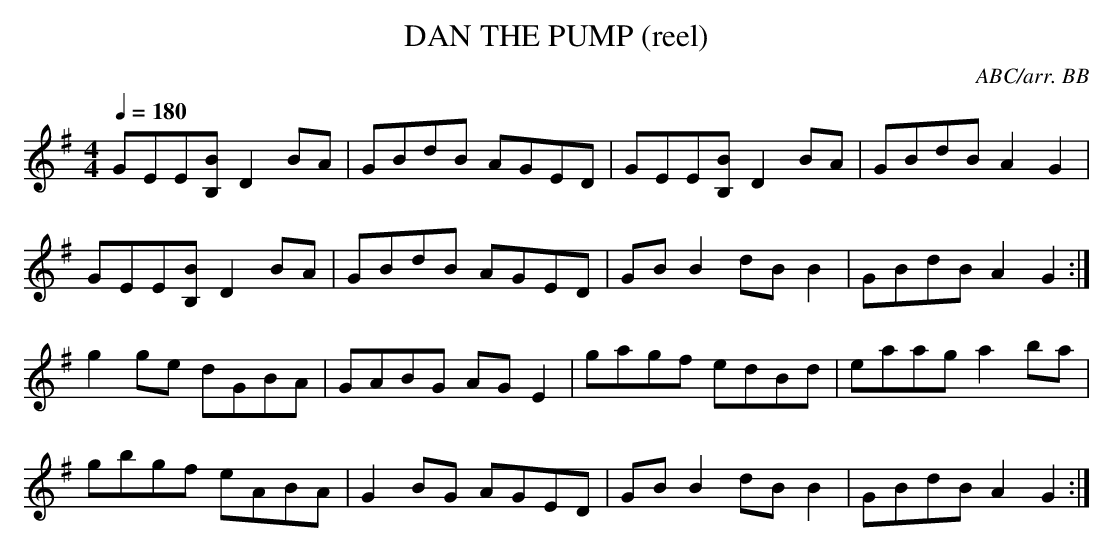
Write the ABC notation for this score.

X:1
T:DAN THE PUMP (reel)
C:ABC/arr. BB
M:4/4
Q:1/4=180
K:G
GEE[B,B] D2BA|GBdB AGED|GEE[BB,] D2BA|GBdB A2G2|
GEE[B,B] D2BA|GBdB AGED|GBB2 dBB2|GBdB A2G2 :|
g2ge dGBA|GABG AGE2|gagf edBd|eaag a2ba|
gbgf eABA|G2BG AGED|GBB2 dBB2|GBdB A2G2 :|
